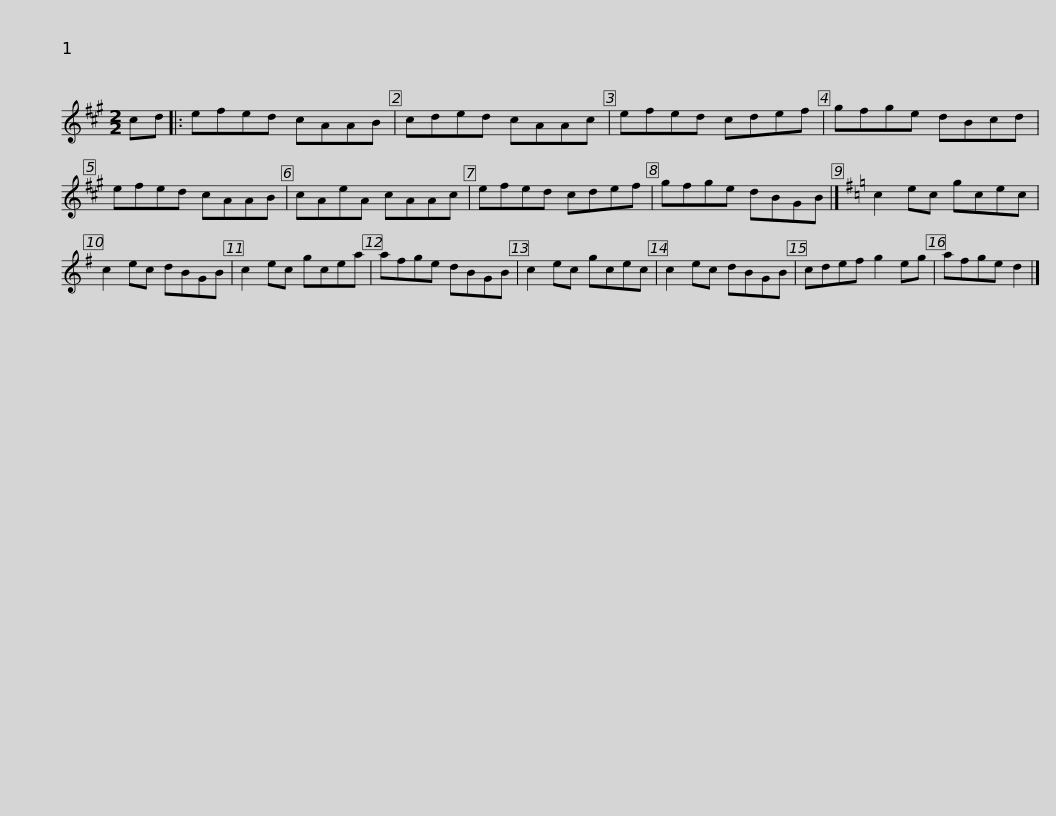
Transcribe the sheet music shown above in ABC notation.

X:1
L:1/8
M:2/2
I:linebreak $
K:A
V:1 treble
V:1
 cd |: efed cAAB | cded cAAc | efed cdef | gfge dBcd | %5
 efed cAAB |$ cAeA cAAc | efed cdef | gfge dBGB |][K:G] c2 ec gcec | %10
 c2 ec dBGB |$ c2 ec gcea | afge dBGB | c2 ec gcec | c2 ec dBGB | %15
 cdef g2 eg | afge d2 |] %17
